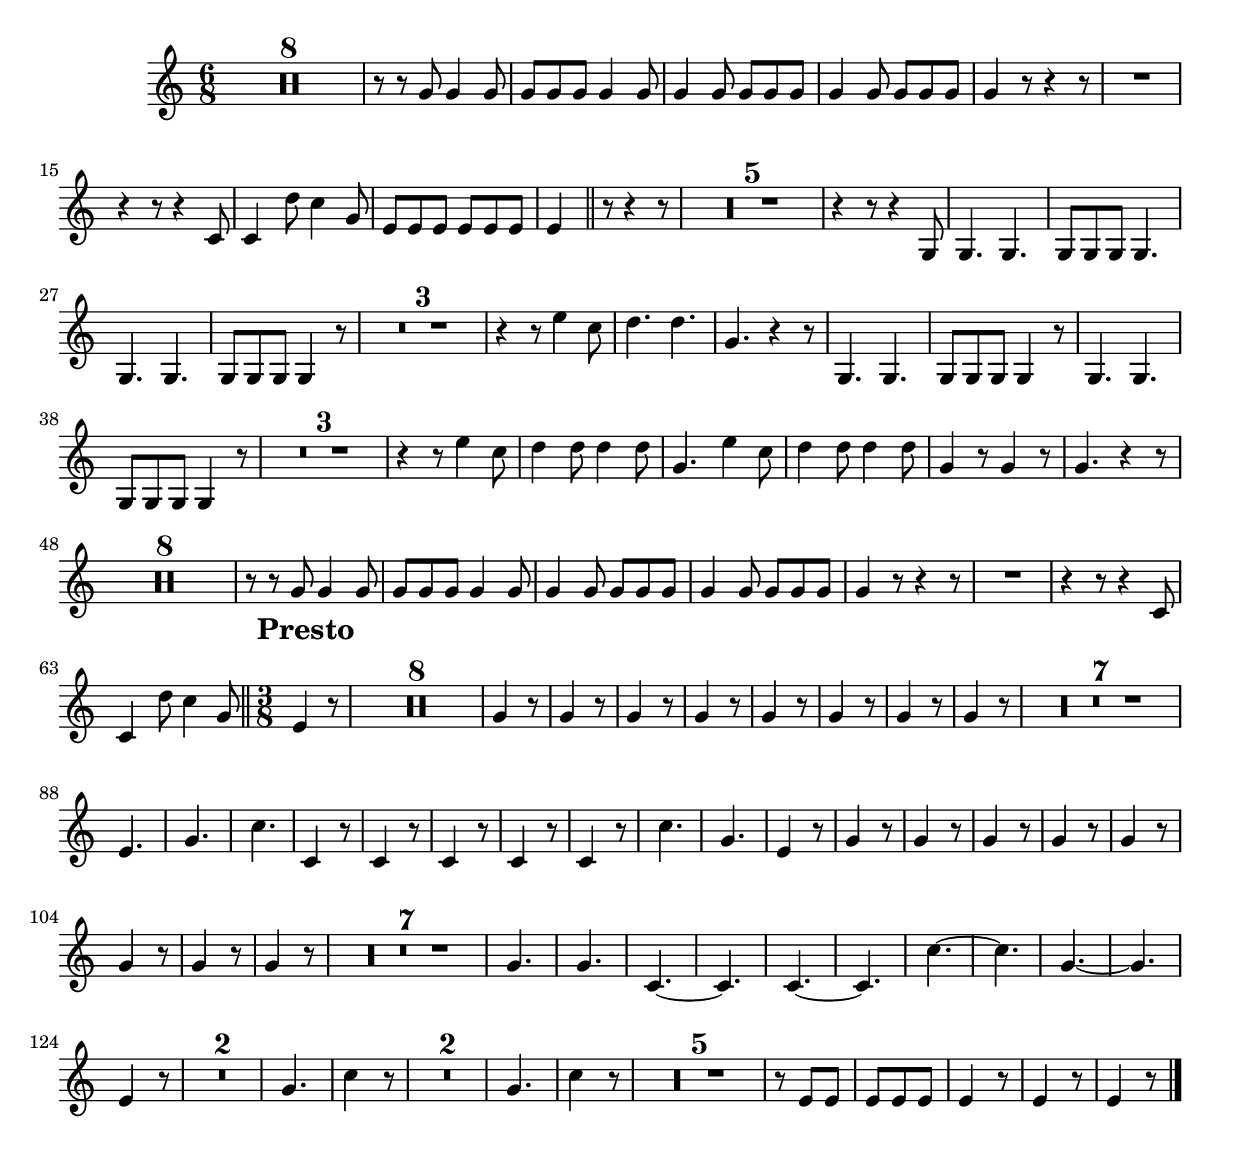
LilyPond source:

\version "2.16.0"      %Gossec - Symphonie mi bémol
                        %Cor2 - 3ème mvt
\relative c''{
\clef treble
\key c \major
\time 6/8
\override Score.MetronomeMark #'transparent = ##t
\tempo 4.=60


\set Score.skipBars = ##t R2. * 8 
%
%
%
%
%
%
%
r8 r g g4 g8
g g g g4 g8
g4 g8 g g g
g4 g8 g g g
g4 r8 r4 r8
R2.
r4 r8 r4 c,8
c4 d'8 c4 g8
e e e e e e
e4 \bar "||" r8 r4 r8
\set Score.skipBars = ##t R2. * 5 
%
%
%
%
r4 r8 r4 g,8
g4. g
g8 g g g4.
g g
g8 g g g4 r8
\set Score.skipBars = ##t R2. * 3 
%
%
r4 r8 e''4 c8
d4. d
g, r4 r8
g,4. g
g8 g g g4 r8
g4. g
g8 g g g4 r8
\set Score.skipBars = ##t R2. * 3 
%
%
r4 r8 e''4 c8
d4 d8 d4 d8
g,4. e'4 c8
d4 d8 d4 d8
g,4 r8 g4 r8
g4. r4 r8
\set Score.skipBars = ##t R2. * 8 
%
%
%
%
%
%
%
r8 r g g4 g8
g g g g4 g8
g4 g8 g g g
g4 g8 g g g
g4 r8 r4 r8
R2.
r4 r8 r4 c,8
c4 d'8 c4 g8 \bar "||" \override Score.RehearsalMark #'break-align-symbols = #'(time-signature) \override Score.RehearsalMark #'self-alignment-X = #left \override Score.RehearsalMark #'padding = #2.0 \time 3/8 \mark \markup {\bold "Presto"} \tempo 4.=90
e4 r8
\set Score.skipBars = ##t R4. * 8 
%
%
%
%
%
%
%
\repeat unfold 8 {g4 r8}
%
%
%
%
%
%
%
\set Score.skipBars = ##t R4. * 7 
%
%
%
%
%
%
e4.
g
c
c,4 r8
c4 r8
c4 r8
c4 r8
c4 r8
c'4.
g
e4 r8
\repeat unfold 8 {g4 r8}
%
%
%
%
%
%
%
\set Score.skipBars = ##t R4. * 7 
%
%
%
%
%
%
g4.
g
c,4. ~
c
c4. ~
c
c'4. ~
c
g4. ~
g
e4 r8
\set Score.skipBars = ##t R4. * 2 
%
g4.
c4 r8
\set Score.skipBars = ##t R4. * 2 
%
g4.
c4 r8
\set Score.skipBars = ##t R4. * 5 
%
%
%
%
r8 e, e 
e e e
e4 r8
e4 r8
e4 r8 \bar "|." 
}
